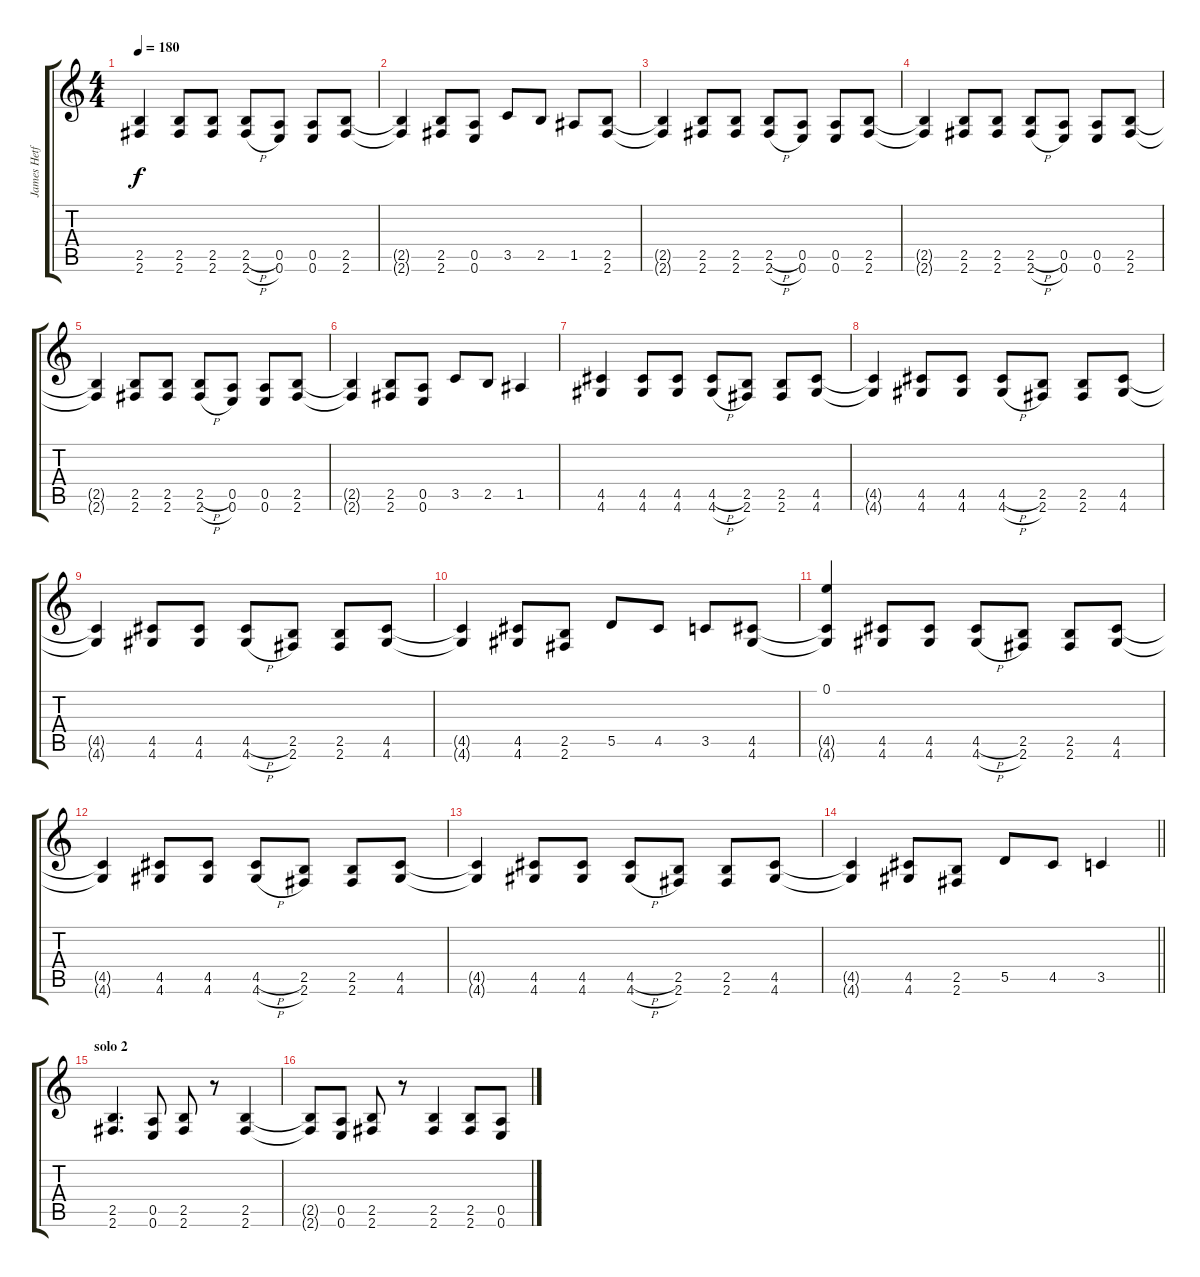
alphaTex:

\track ("James Hetfield" "James Hetf") {instrument distortionguitar}
\staff {score tabs}
\tuning (E4 B3 G3 D3 A2 E2) {hide}
\ts (4 4)
\tempo 180
\clef g2
\ks c
(2.5{t} 2.6{t}).4{dy f} (2.5 2.6).8 (2.5 2.6).8 (2.5{h} 2.6{h}).8 (0.5 0.6).8 (0.5 0.6).8 (2.5 2.6).8 |
(2.5{t} 2.6{t}).4 (2.5 2.6).8 (0.5 0.6).8 3.5.8 2.5.8 1.5.8 (2.5 2.6).8 |
(2.5{t} 2.6{t}).4 (2.5 2.6).8 (2.5 2.6).8 (2.5{h} 2.6{h}).8 (0.5 0.6).8 (0.5 0.6).8 (2.5 2.6).8 |
(2.5{t} 2.6{t}).4 (2.5 2.6).8 (2.5 2.6).8 (2.5{h} 2.6{h}).8 (0.5 0.6).8 (0.5 0.6).8 (2.5 2.6).8 |
(2.5{t} 2.6{t}).4 (2.5 2.6).8 (2.5 2.6).8 (2.5{h} 2.6{h}).8 (0.5 0.6).8 (0.5 0.6).8 (2.5 2.6).8 |
(2.5{t} 2.6{t}).4 (2.5 2.6).8 (0.5 0.6).8 3.5.8 2.5.8 1.5.4 |
(4.5 4.6).4 (4.5 4.6).8 (4.5 4.6).8 (4.5{h} 4.6{h}).8 (2.5 2.6).8 (2.5 2.6).8 (4.5 4.6).8 |
(4.5{t} 4.6{t}).4 (4.5 4.6).8 (4.5 4.6).8 (4.5{h} 4.6{h}).8 (2.5 2.6).8 (2.5 2.6).8 (4.5 4.6).8 |
(4.5{t} 4.6{t}).4 (4.5 4.6).8 (4.5 4.6).8 (4.5{h} 4.6{h}).8 (2.5 2.6).8 (2.5 2.6).8 (4.5 4.6).8 |
(4.5{t} 4.6{t}).4 (4.5 4.6).8 (2.5 2.6).8 5.5.8 4.5.8 3.5.8 (4.5 4.6).8 |
(0.1 4.5{t} 4.6{t}).4 (4.5 4.6).8 (4.5 4.6).8 (4.5{h} 4.6{h}).8 (2.5 2.6).8 (2.5 2.6).8 (4.5 4.6).8 |
(4.5{t} 4.6{t}).4 (4.5 4.6).8 (4.5 4.6).8 (4.5{h} 4.6{h}).8 (2.5 2.6).8 (2.5 2.6).8 (4.5 4.6).8 |
(4.5{t} 4.6{t}).4 (4.5 4.6).8 (4.5 4.6).8 (4.5{h} 4.6{h}).8 (2.5 2.6).8 (2.5 2.6).8 (4.5 4.6).8 |
\barLineRight lightlight
(4.5{t} 4.6{t}).4 (4.5 4.6).8 (2.5 2.6).8 5.5.8 4.5.8 3.5.4 |
\section ("" "solo 2")
(2.5 2.6).4{d} (0.5 0.6).8 (2.5 2.6).8 r.8 (2.5 2.6).4 |
(2.5{t} 2.6{t}).8 (0.5 0.6).8 (2.5 2.6).8 r.8 (2.5 2.6).4 (2.5 2.6).8 (0.5 0.6).8
